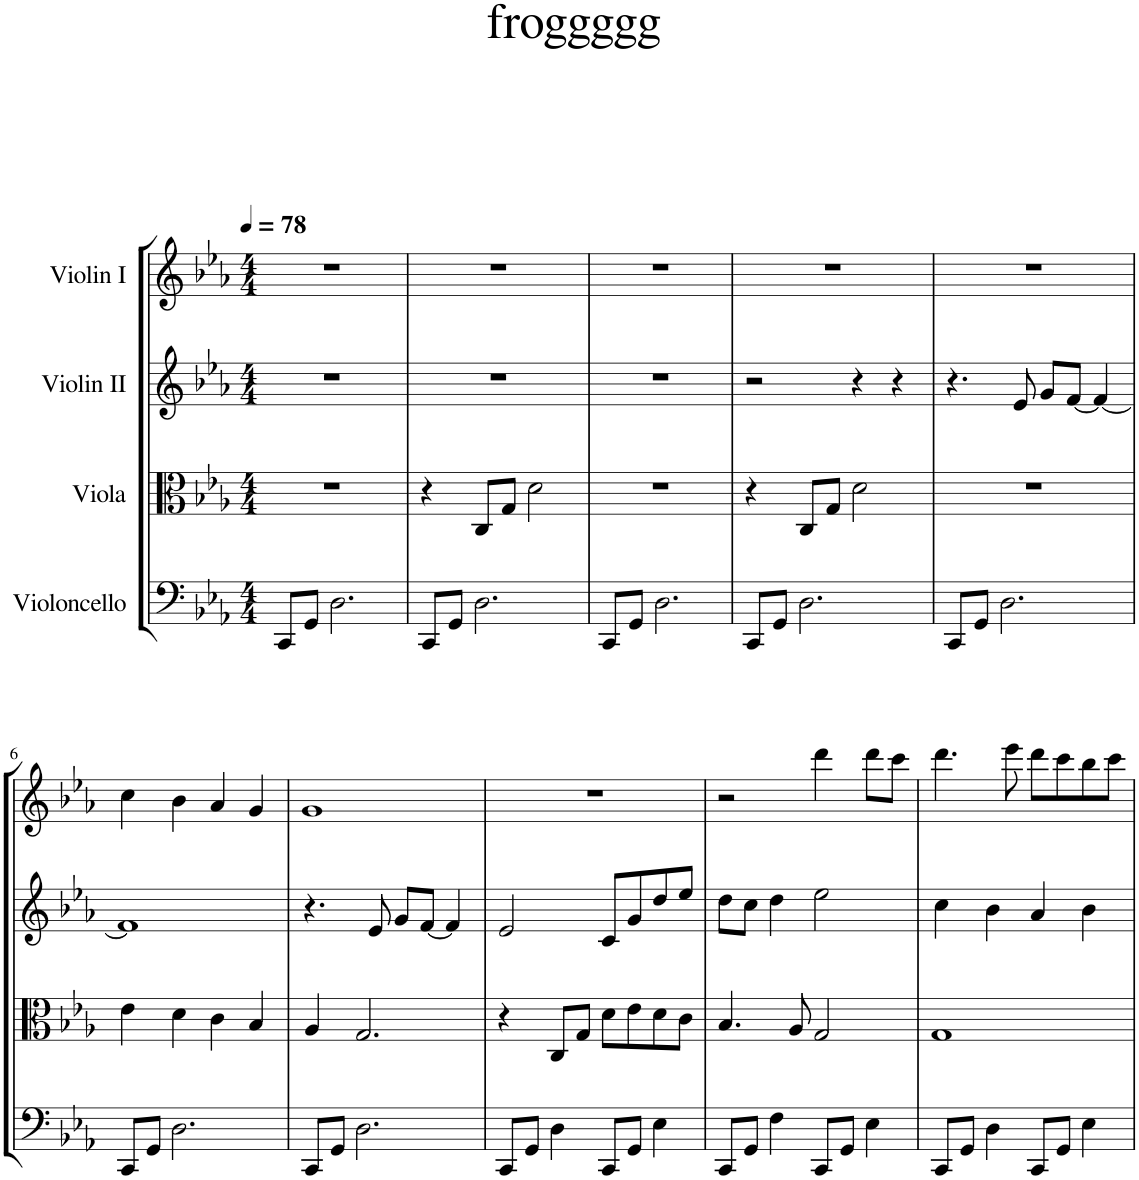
**kern	**kern	**kern	**kern
*part4	*part3	*part2	*part1
*staff4	*staff3	*staff2	*staff1
*I"Violoncello	*I"Viola	*I"Violin II	*I"Violin I
*I'Vc	*I'Vla	*I'Vln	*I'Vln
*clefF4	*clefC3	*clefG2	*clefG2
*k[b-e-a-]	*k[b-e-a-]	*k[b-e-a-]	*k[b-e-a-]
*M4/4	*M4/4	*M4/4	*M4/4
*MM78	*MM78	*MM78	*MM78
=1	=1	=1	=1
8CC/L	1r	1r	1r
8GG/J	.	.	.
2.D\	.	.	.
=2	=2	=2	=2
8CC/L	4r	1r	1r
8GG/J	.	.	.
2.D\	8C/L	.	.
.	8G/J	.	.
.	2d\	.	.
=3	=3	=3	=3
8CC/L	1r	1r	1r
8GG/J	.	.	.
2.D\	.	.	.
=4	=4	=4	=4
8CC/L	4r	2r	1r
8GG/J	.	.	.
2.D\	8C/L	.	.
.	8G/J	.	.
.	2d\	4r	.
.	.	4r	.
=5	=5	=5	=5
8CC/L	1r	4.r	1r
8GG/J	.	.	.
2.D\	.	.	.
.	.	8e-/	.
.	.	8g/L	.
.	.	[8f/J	.
.	.	4f/_	.
!!LO:LB:g=z
=6	=6	=6	=6
8CC/L	4e-\	1f]	4cc\
8GG/J	.	.	.
2.D\	4d\	.	4b-\
.	4c\	.	4a-/
.	4B-/	.	4g/
=7	=7	=7	=7
8CC/L	4A-/	4.r	1g
8GG/J	.	.	.
2.D\	2.G/	.	.
.	.	8e-/	.
.	.	8g/L	.
.	.	[8f/J	.
.	.	4f/]	.
=8	=8	=8	=8
8CC/L	4r	2e-/	1r
8GG/J	.	.	.
4D\	8C/L	.	.
.	8G/J	.	.
8CC/L	8d\L	8c/L	.
8GG/J	8e-\	8g/	.
4E-\	8d\	8dd/	.
.	8c\J	8ee-/J	.
=9	=9	=9	=9
8CC/L	4.B-/	8dd\L	2r
8GG/J	.	8cc\J	.
4F\	.	4dd\	.
.	8A-/	.	.
8CC/L	2G/	2ee-\	4ddd\
8GG/J	.	.	.
4E-\	.	.	8ddd\L
.	.	.	8ccc\J
=10	=10	=10	=10
8CC/L	1G	4cc\	4.ddd\
8GG/J	.	.	.
4D\	.	4b-\	.
.	.	.	8eee-\
8CC/L	.	4a-/	8ddd\L
8GG/J	.	.	8ccc\
4E-\	.	4b-\	8bb-\
.	.	.	8ccc\J
=	=	=	=
*-	*-	*-	*-
